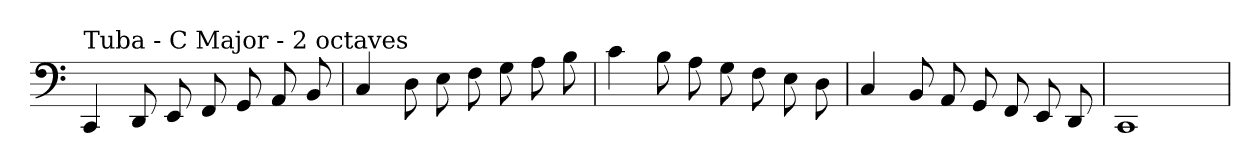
**kern
*part1
*staff1
*clefF4
*k[]
*C:
=
!LO:TX:a:t=Tuba - C Major - 2 octaves
4CC
8DD
8EE
8FF
8GG
8AA
8BB
=
4C
8D
8E
8F
8G
8A
8B
=
4c
8B
8A
8G
8F
8E
8D
=
4C
8BB
8AA
8GG
8FF
8EE
8DD
=
1CC
=
*-
